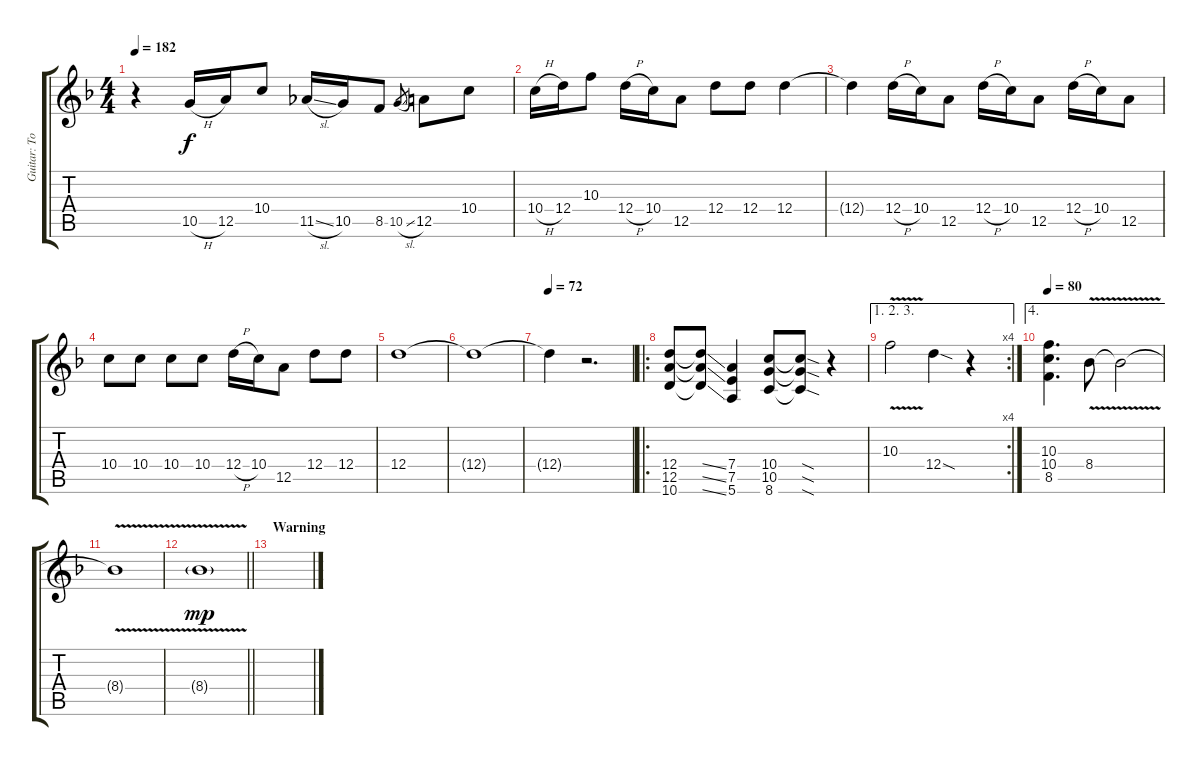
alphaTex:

\track ("Guitar: Tony" "Guitar: To") {instrument distortionguitar}
\staff {score tabs}
\tuning (E4 B3 G3 D3 A2 E2) {hide}
\ts (4 4)
\tempo 182
\clef g2
\ks f
r.4{dy f} 10.5{h}.16 12.5.16 10.4.8 11.5{sl}.16 10.5.16 8.5.8 10.5{sl}.8{gr} 12.5.8 10.4.8 |
10.4{h}.16 12.4.16 10.3.8 12.4{h}.16 10.4.16 12.5.8 12.4.8 12.4.8 12.4.4 |
12.4{t}.4 12.4{h}.16 10.4.16 12.5.8 12.4{h}.16 10.4.16 12.5.8 12.4{h}.16 10.4.16 12.5.8 |
10.4.8 10.4.8 10.4.8 10.4.8 12.4{h}.16 10.4.16 12.5.8 12.4.8 12.4.8 |
12.4.1 |
12.4{t}.1 |
\tempo 72
12.4{t}.4 r.2{d} |
\ro
(12.4 12.5 10.6).8 (12.4{ss t} 12.5{ss t} 10.6{ss t}).8 (7.4 7.5 5.6).4 (10.4 10.5 8.6).8 (10.4{sod t} 10.5{sod t} 8.6{sod t}).8 r.4 |
\ae (1 2 3)
\rc 4
10.3{v}.2 12.4{sod}.4 r.4 |
\ae 4
\tempo 80
(10.3 10.4 8.5).4{d} 8.4{v}.8 8.4{v t}.2 |
8.4{v t}.1 |
\barLineRight lightlight
8.4{v g}.1{dy mp} |
\section ("" "Warning")
